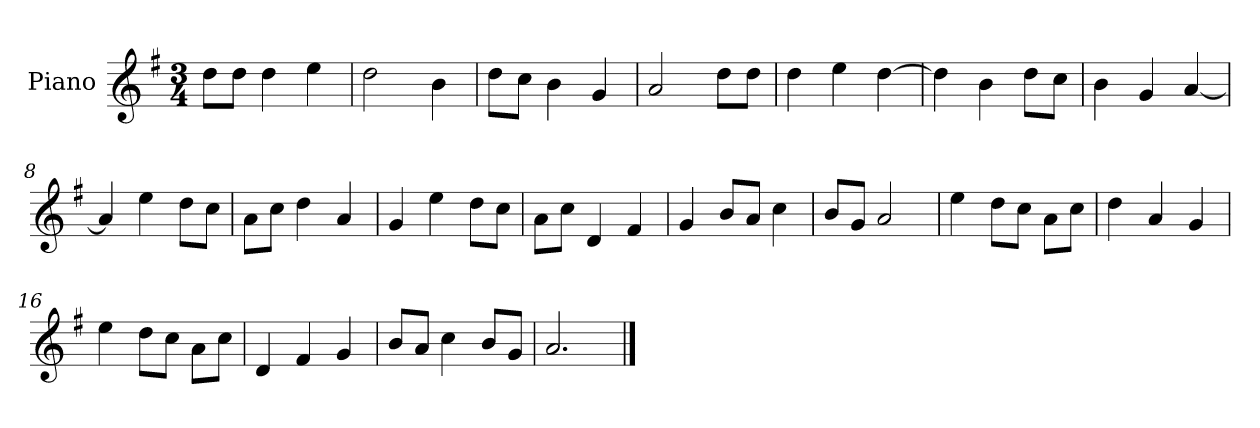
**kern
*part1
*staff1
*I"Piano
*I'P-no
*clefG2
*k[f#]
*M3/4
*MM178
=1
8dd\L
8dd\J
4dd\
4ee\
=2
2dd\
4b\
=3
8dd\L
8cc\J
4b\
4g/
=4
2a/
8dd\L
8dd\J
=5
4dd\
4ee\
[4dd\
=6
4dd\]
4b\
8dd\L
8cc\J
=7
4b\
4g/
[4a/
=8
4a/]
4ee\
8dd\L
8cc\J
=9
8a\L
8cc\J
4dd\
4a/
!!LO:LB:g=z
=10
4g/
4ee\
8dd\L
8cc\J
=11
8a\L
8cc\J
4d/
4f#/
=12
4g/
8b/L
8a/J
4cc\
=13
8b/L
8g/J
2a/
=14
4ee\
8dd\L
8cc\J
8a\L
8cc\J
=15
4dd\
4a/
4g/
=16
4ee\
8dd\L
8cc\J
8a\L
8cc\J
=17
4d/
4f#/
4g/
=18
8b/L
8a/J
4cc\
8b/L
8g/J
=19
2.a/
==
*-
